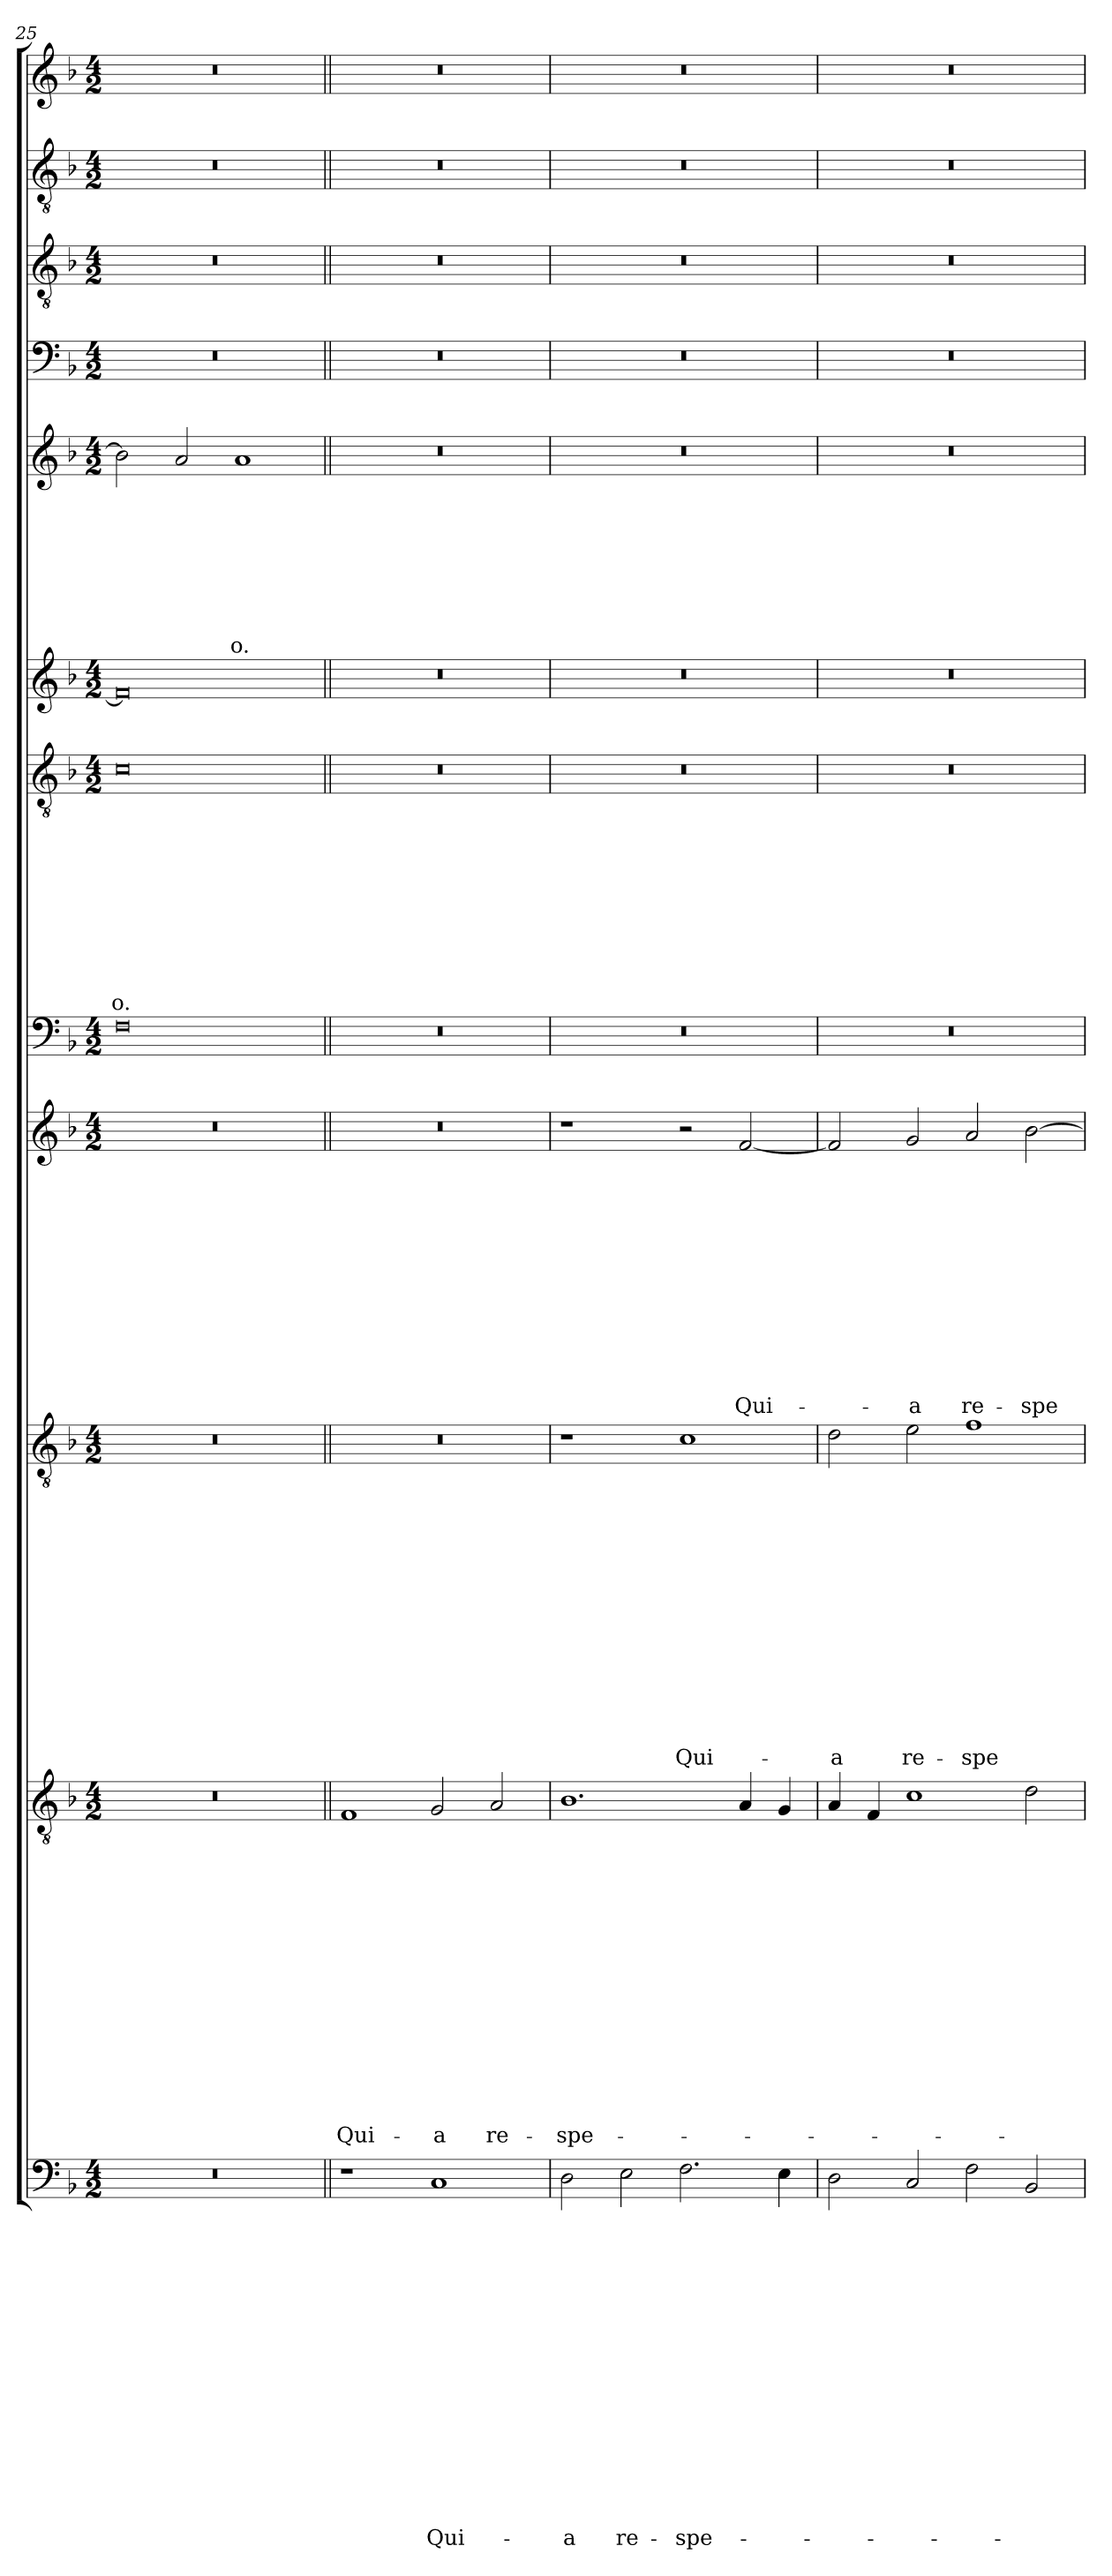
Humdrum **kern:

**kern	**text	**text	**text	**text	**text	**text	**text	**text	**text	**text	**text	**text	**text	**text	**text	**text	**kern	**text	**text	**text	**text	**text	**text	**text	**text	**text	**text	**text	**text	**text	**text	**text	**kern	**text	**text	**text	**text	**text	**text	**text	**text	**text	**text	**text	**text	**text	**text	**kern	**text	**text	**text	**text	**text	**text	**text	**text	**text	**text	**text	**text	**kern	**kern	**text	**text	**text	**text	**text	**text	**text	**text	**text	**text	**kern	**kern	**text	**text	**text	**text	**text	**text	**text	**text	**kern	**kern	**kern	**kern
*part12	*part12	*part12	*part12	*part12	*part12	*part12	*part12	*part12	*part12	*part12	*part12	*part12	*part12	*part12	*part12	*part12	*part11	*part11	*part11	*part11	*part11	*part11	*part11	*part11	*part11	*part11	*part11	*part11	*part11	*part11	*part11	*part11	*part10	*part10	*part10	*part10	*part10	*part10	*part10	*part10	*part10	*part10	*part10	*part10	*part10	*part10	*part10	*part9	*part9	*part9	*part9	*part9	*part9	*part9	*part9	*part9	*part9	*part9	*part9	*part9	*part8	*part7	*part7	*part7	*part7	*part7	*part7	*part7	*part7	*part7	*part7	*part7	*part6	*part5	*part5	*part5	*part5	*part5	*part5	*part5	*part5	*part5	*part4	*part3	*part2	*part1
*staff12	*staff12	*staff12	*staff12	*staff12	*staff12	*staff12	*staff12	*staff12	*staff12	*staff12	*staff12	*staff12	*staff12	*staff12	*staff12	*staff12	*staff11	*staff11	*staff11	*staff11	*staff11	*staff11	*staff11	*staff11	*staff11	*staff11	*staff11	*staff11	*staff11	*staff11	*staff11	*staff11	*staff10	*staff10	*staff10	*staff10	*staff10	*staff10	*staff10	*staff10	*staff10	*staff10	*staff10	*staff10	*staff10	*staff10	*staff10	*staff9	*staff9	*staff9	*staff9	*staff9	*staff9	*staff9	*staff9	*staff9	*staff9	*staff9	*staff9	*staff9	*staff8	*staff7	*staff7	*staff7	*staff7	*staff7	*staff7	*staff7	*staff7	*staff7	*staff7	*staff7	*staff6	*staff5	*staff5	*staff5	*staff5	*staff5	*staff5	*staff5	*staff5	*staff5	*staff4	*staff3	*staff2	*staff1
*clefF4	*	*	*	*	*	*	*	*	*	*	*	*	*	*	*	*	*clefGv2	*	*	*	*	*	*	*	*	*	*	*	*	*	*	*	*clefGv2	*	*	*	*	*	*	*	*	*	*	*	*	*	*	*clefG2	*	*	*	*	*	*	*	*	*	*	*	*	*clefF4	*clefGv2	*	*	*	*	*	*	*	*	*	*	*clefG2	*clefG2	*	*	*	*	*	*	*	*	*clefF4	*clefGv2	*clefGv2	*clefG2
*k[b-]	*	*	*	*	*	*	*	*	*	*	*	*	*	*	*	*	*k[b-]	*	*	*	*	*	*	*	*	*	*	*	*	*	*	*	*k[b-]	*	*	*	*	*	*	*	*	*	*	*	*	*	*	*k[b-]	*	*	*	*	*	*	*	*	*	*	*	*	*k[b-]	*k[b-]	*	*	*	*	*	*	*	*	*	*	*k[b-]	*k[b-]	*	*	*	*	*	*	*	*	*k[b-]	*k[b-]	*k[b-]	*k[b-]
*F:	*	*	*	*	*	*	*	*	*	*	*	*	*	*	*	*	*F:	*	*	*	*	*	*	*	*	*	*	*	*	*	*	*	*F:	*	*	*	*	*	*	*	*	*	*	*	*	*	*	*F:	*	*	*	*	*	*	*	*	*	*	*	*	*F:	*F:	*	*	*	*	*	*	*	*	*	*	*F:	*F:	*	*	*	*	*	*	*	*	*F:	*F:	*F:	*F:
*M4/2	*	*	*	*	*	*	*	*	*	*	*	*	*	*	*	*	*M4/2	*	*	*	*	*	*	*	*	*	*	*	*	*	*	*	*M4/2	*	*	*	*	*	*	*	*	*	*	*	*	*	*	*M4/2	*	*	*	*	*	*	*	*	*	*	*	*	*M4/2	*M4/2	*	*	*	*	*	*	*	*	*	*	*M4/2	*M4/2	*	*	*	*	*	*	*	*	*M4/2	*M4/2	*M4/2	*M4/2
=25	=25	=25	=25	=25	=25	=25	=25	=25	=25	=25	=25	=25	=25	=25	=25	=25	=25	=25	=25	=25	=25	=25	=25	=25	=25	=25	=25	=25	=25	=25	=25	=25	=25	=25	=25	=25	=25	=25	=25	=25	=25	=25	=25	=25	=25	=25	=25	=25	=25	=25	=25	=25	=25	=25	=25	=25	=25	=25	=25	=25	=25	=25	=25	=25	=25	=25	=25	=25	=25	=25	=25	=25	=25	=25	=25	=25	=25	=25	=25	=25	=25	=25	=25	=25	=25	=25
!	!	!	!	!	!	!	!	!	!	!	!	!	!	!	!	!	!	!	!	!	!	!	!	!	!	!	!	!	!	!	!	!	!	!	!	!	!	!	!	!	!	!	!	!	!	!	!	!	!	!	!	!	!	!	!	!	!	!	!	!	!	!	!	!	!	!	!	!	!	!	!	!LO:LY:b	!	!	!	!	!	!	!	!	!	!	!	!	!	!
0r	.	.	.	.	.	.	.	.	.	.	.	.	.	.	.	.	0r	.	.	.	.	.	.	.	.	.	.	.	.	.	.	.	0r	.	.	.	.	.	.	.	.	.	.	.	.	.	.	0r	.	.	.	.	.	.	.	.	.	.	.	.	0F	0c	.	.	.	.	.	.	.	.	.	-o.	0f]	2b-\]	.	.	.	.	.	.	.	.	0r	0r	0r	0r
.	.	.	.	.	.	.	.	.	.	.	.	.	.	.	.	.	.	.	.	.	.	.	.	.	.	.	.	.	.	.	.	.	.	.	.	.	.	.	.	.	.	.	.	.	.	.	.	.	.	.	.	.	.	.	.	.	.	.	.	.	.	.	.	.	.	.	.	.	.	.	.	.	.	2a/	.	.	.	.	.	.	.	.	.	.	.	.
!	!	!	!	!	!	!	!	!	!	!	!	!	!	!	!	!	!	!	!	!	!	!	!	!	!	!	!	!	!	!	!	!	!	!	!	!	!	!	!	!	!	!	!	!	!	!	!	!	!	!	!	!	!	!	!	!	!	!	!	!	!	!	!	!	!	!	!	!	!	!	!	!	!	!	!	!	!	!	!	!	!	!LO:LY:b	!	!	!	!
.	.	.	.	.	.	.	.	.	.	.	.	.	.	.	.	.	.	.	.	.	.	.	.	.	.	.	.	.	.	.	.	.	.	.	.	.	.	.	.	.	.	.	.	.	.	.	.	.	.	.	.	.	.	.	.	.	.	.	.	.	.	.	.	.	.	.	.	.	.	.	.	.	.	1a	.	.	.	.	.	.	.	-o.	.	.	.	.
!!LO:PB:g=z
=26||	=26||	=26||	=26||	=26||	=26||	=26||	=26||	=26||	=26||	=26||	=26||	=26||	=26||	=26||	=26||	=26||	=26||	=26||	=26||	=26||	=26||	=26||	=26||	=26||	=26||	=26||	=26||	=26||	=26||	=26||	=26||	=26||	=26||	=26||	=26||	=26||	=26||	=26||	=26||	=26||	=26||	=26||	=26||	=26||	=26||	=26||	=26||	=26||	=26||	=26||	=26||	=26||	=26||	=26||	=26||	=26||	=26||	=26||	=26||	=26||	=26||	=26||	=26||	=26||	=26||	=26||	=26||	=26||	=26||	=26||	=26||	=26||	=26||	=26||	=26||	=26||	=26||	=26||	=26||	=26||	=26||	=26||	=26||	=26||	=26||	=26||
!	!	!	!	!	!	!	!	!	!	!	!	!	!	!	!	!	!	!	!	!	!	!	!	!	!	!	!	!	!	!	!	!LO:LY:b	!	!	!	!	!	!	!	!	!	!	!	!	!	!	!	!	!	!	!	!	!	!	!	!	!	!	!	!	!	!	!	!	!	!	!	!	!	!	!	!	!	!	!	!	!	!	!	!	!	!	!	!	!	!
1r	.	.	.	.	.	.	.	.	.	.	.	.	.	.	.	.	1F	.	.	.	.	.	.	.	.	.	.	.	.	.	.	Qui-	0r	.	.	.	.	.	.	.	.	.	.	.	.	.	.	0r	.	.	.	.	.	.	.	.	.	.	.	.	0r	0r	.	.	.	.	.	.	.	.	.	.	0r	0r	.	.	.	.	.	.	.	.	0r	0r	0r	0r
!	!	!	!	!	!	!	!	!	!	!	!	!	!	!	!	!LO:LY:b	!	!	!	!	!	!	!	!	!	!	!	!	!	!	!	!LO:LY:b	!	!	!	!	!	!	!	!	!	!	!	!	!	!	!	!	!	!	!	!	!	!	!	!	!	!	!	!	!	!	!	!	!	!	!	!	!	!	!	!	!	!	!	!	!	!	!	!	!	!	!	!	!	!
1C	.	.	.	.	.	.	.	.	.	.	.	.	.	.	.	Qui-	2G/	.	.	.	.	.	.	.	.	.	.	.	.	.	.	-a	.	.	.	.	.	.	.	.	.	.	.	.	.	.	.	.	.	.	.	.	.	.	.	.	.	.	.	.	.	.	.	.	.	.	.	.	.	.	.	.	.	.	.	.	.	.	.	.	.	.	.	.	.	.
!	!	!	!	!	!	!	!	!	!	!	!	!	!	!	!	!	!	!	!	!	!	!	!	!	!	!	!	!	!	!	!	!LO:LY:b	!	!	!	!	!	!	!	!	!	!	!	!	!	!	!	!	!	!	!	!	!	!	!	!	!	!	!	!	!	!	!	!	!	!	!	!	!	!	!	!	!	!	!	!	!	!	!	!	!	!	!	!	!	!
.	.	.	.	.	.	.	.	.	.	.	.	.	.	.	.	.	2A/	.	.	.	.	.	.	.	.	.	.	.	.	.	.	re-	.	.	.	.	.	.	.	.	.	.	.	.	.	.	.	.	.	.	.	.	.	.	.	.	.	.	.	.	.	.	.	.	.	.	.	.	.	.	.	.	.	.	.	.	.	.	.	.	.	.	.	.	.	.
=27	=27	=27	=27	=27	=27	=27	=27	=27	=27	=27	=27	=27	=27	=27	=27	=27	=27	=27	=27	=27	=27	=27	=27	=27	=27	=27	=27	=27	=27	=27	=27	=27	=27	=27	=27	=27	=27	=27	=27	=27	=27	=27	=27	=27	=27	=27	=27	=27	=27	=27	=27	=27	=27	=27	=27	=27	=27	=27	=27	=27	=27	=27	=27	=27	=27	=27	=27	=27	=27	=27	=27	=27	=27	=27	=27	=27	=27	=27	=27	=27	=27	=27	=27	=27	=27	=27
!	!	!	!	!	!	!	!	!	!	!	!	!	!	!	!	!LO:LY:b	!	!	!	!	!	!	!	!	!	!	!	!	!	!	!	!LO:LY:b	!	!	!	!	!	!	!	!	!	!	!	!	!	!	!	!	!	!	!	!	!	!	!	!	!	!	!	!	!	!	!	!	!	!	!	!	!	!	!	!	!	!	!	!	!	!	!	!	!	!	!	!	!	!
2D\	.	.	.	.	.	.	.	.	.	.	.	.	.	.	.	-a	1.B-	.	.	.	.	.	.	.	.	.	.	.	.	.	.	-spe-	1r	.	.	.	.	.	.	.	.	.	.	.	.	.	.	1r	.	.	.	.	.	.	.	.	.	.	.	.	0r	0r	.	.	.	.	.	.	.	.	.	.	0r	0r	.	.	.	.	.	.	.	.	0r	0r	0r	0r
!	!	!	!	!	!	!	!	!	!	!	!	!	!	!	!	!LO:LY:b	!	!	!	!	!	!	!	!	!	!	!	!	!	!	!	!	!	!	!	!	!	!	!	!	!	!	!	!	!	!	!	!	!	!	!	!	!	!	!	!	!	!	!	!	!	!	!	!	!	!	!	!	!	!	!	!	!	!	!	!	!	!	!	!	!	!	!	!	!	!
2E\	.	.	.	.	.	.	.	.	.	.	.	.	.	.	.	re-	.	.	.	.	.	.	.	.	.	.	.	.	.	.	.	.	.	.	.	.	.	.	.	.	.	.	.	.	.	.	.	.	.	.	.	.	.	.	.	.	.	.	.	.	.	.	.	.	.	.	.	.	.	.	.	.	.	.	.	.	.	.	.	.	.	.	.	.	.	.
!	!	!	!	!	!	!	!	!	!	!	!	!	!	!	!	!LO:LY:b	!	!	!	!	!	!	!	!	!	!	!	!	!	!	!	!	!	!	!	!	!	!	!	!	!	!	!	!	!	!	!LO:LY:b	!	!	!	!	!	!	!	!	!	!	!	!	!	!	!	!	!	!	!	!	!	!	!	!	!	!	!	!	!	!	!	!	!	!	!	!	!	!	!
2.F\	.	.	.	.	.	.	.	.	.	.	.	.	.	.	.	-spe-	.	.	.	.	.	.	.	.	.	.	.	.	.	.	.	.	1c	.	.	.	.	.	.	.	.	.	.	.	.	.	Qui-	2r	.	.	.	.	.	.	.	.	.	.	.	.	.	.	.	.	.	.	.	.	.	.	.	.	.	.	.	.	.	.	.	.	.	.	.	.	.	.
!	!	!	!	!	!	!	!	!	!	!	!	!	!	!	!	!	!	!	!	!	!	!	!	!	!	!	!	!	!	!	!	!	!	!	!	!	!	!	!	!	!	!	!	!	!	!	!	!	!	!	!	!	!	!	!	!	!	!	!	!LO:LY:b	!	!	!	!	!	!	!	!	!	!	!	!	!	!	!	!	!	!	!	!	!	!	!	!	!	!
.	.	.	.	.	.	.	.	.	.	.	.	.	.	.	.	.	4A/	.	.	.	.	.	.	.	.	.	.	.	.	.	.	.	.	.	.	.	.	.	.	.	.	.	.	.	.	.	.	[2f/	.	.	.	.	.	.	.	.	.	.	.	Qui-	.	.	.	.	.	.	.	.	.	.	.	.	.	.	.	.	.	.	.	.	.	.	.	.	.	.
4E\	.	.	.	.	.	.	.	.	.	.	.	.	.	.	.	.	4G/	.	.	.	.	.	.	.	.	.	.	.	.	.	.	.	.	.	.	.	.	.	.	.	.	.	.	.	.	.	.	.	.	.	.	.	.	.	.	.	.	.	.	.	.	.	.	.	.	.	.	.	.	.	.	.	.	.	.	.	.	.	.	.	.	.	.	.	.	.
=28	=28	=28	=28	=28	=28	=28	=28	=28	=28	=28	=28	=28	=28	=28	=28	=28	=28	=28	=28	=28	=28	=28	=28	=28	=28	=28	=28	=28	=28	=28	=28	=28	=28	=28	=28	=28	=28	=28	=28	=28	=28	=28	=28	=28	=28	=28	=28	=28	=28	=28	=28	=28	=28	=28	=28	=28	=28	=28	=28	=28	=28	=28	=28	=28	=28	=28	=28	=28	=28	=28	=28	=28	=28	=28	=28	=28	=28	=28	=28	=28	=28	=28	=28	=28	=28	=28
!	!	!	!	!	!	!	!	!	!	!	!	!	!	!	!	!	!	!	!	!	!	!	!	!	!	!	!	!	!	!	!	!	!	!	!	!	!	!	!	!	!	!	!	!	!	!	!LO:LY:b	!	!	!	!	!	!	!	!	!	!	!	!	!	!	!	!	!	!	!	!	!	!	!	!	!	!	!	!	!	!	!	!	!	!	!	!	!	!	!
2D\	.	.	.	.	.	.	.	.	.	.	.	.	.	.	.	.	4A/	.	.	.	.	.	.	.	.	.	.	.	.	.	.	.	2d\	.	.	.	.	.	.	.	.	.	.	.	.	.	-a	2f/]	.	.	.	.	.	.	.	.	.	.	.	.	0r	0r	.	.	.	.	.	.	.	.	.	.	0r	0r	.	.	.	.	.	.	.	.	0r	0r	0r	0r
.	.	.	.	.	.	.	.	.	.	.	.	.	.	.	.	.	4F/	.	.	.	.	.	.	.	.	.	.	.	.	.	.	.	.	.	.	.	.	.	.	.	.	.	.	.	.	.	.	.	.	.	.	.	.	.	.	.	.	.	.	.	.	.	.	.	.	.	.	.	.	.	.	.	.	.	.	.	.	.	.	.	.	.	.	.	.	.
!	!	!	!	!	!	!	!	!	!	!	!	!	!	!	!	!	!	!	!	!	!	!	!	!	!	!	!	!	!	!	!	!	!	!	!	!	!	!	!	!	!	!	!	!	!	!	!LO:LY:b	!	!	!	!	!	!	!	!	!	!	!	!	!LO:LY:b	!	!	!	!	!	!	!	!	!	!	!	!	!	!	!	!	!	!	!	!	!	!	!	!	!	!
2C/	.	.	.	.	.	.	.	.	.	.	.	.	.	.	.	.	1c	.	.	.	.	.	.	.	.	.	.	.	.	.	.	.	2e\	.	.	.	.	.	.	.	.	.	.	.	.	.	re-	2g/	.	.	.	.	.	.	.	.	.	.	.	-a	.	.	.	.	.	.	.	.	.	.	.	.	.	.	.	.	.	.	.	.	.	.	.	.	.	.
!	!	!	!	!	!	!	!	!	!	!	!	!	!	!	!	!	!	!	!	!	!	!	!	!	!	!	!	!	!	!	!	!	!	!	!	!	!	!	!	!	!	!	!	!	!	!	!LO:LY:b	!	!	!	!	!	!	!	!	!	!	!	!	!LO:LY:b	!	!	!	!	!	!	!	!	!	!	!	!	!	!	!	!	!	!	!	!	!	!	!	!	!	!
2F\	.	.	.	.	.	.	.	.	.	.	.	.	.	.	.	.	.	.	.	.	.	.	.	.	.	.	.	.	.	.	.	.	1f	.	.	.	.	.	.	.	.	.	.	.	.	.	-spe-	2a/	.	.	.	.	.	.	.	.	.	.	.	re-	.	.	.	.	.	.	.	.	.	.	.	.	.	.	.	.	.	.	.	.	.	.	.	.	.	.
!	!	!	!	!	!	!	!	!	!	!	!	!	!	!	!	!	!	!	!	!	!	!	!	!	!	!	!	!	!	!	!	!	!	!	!	!	!	!	!	!	!	!	!	!	!	!	!	!	!	!	!	!	!	!	!	!	!	!	!	!LO:LY:b	!	!	!	!	!	!	!	!	!	!	!	!	!	!	!	!	!	!	!	!	!	!	!	!	!	!
2BB-/	.	.	.	.	.	.	.	.	.	.	.	.	.	.	.	.	2d\	.	.	.	.	.	.	.	.	.	.	.	.	.	.	.	.	.	.	.	.	.	.	.	.	.	.	.	.	.	.	[2b-\	.	.	.	.	.	.	.	.	.	.	.	-spe-	.	.	.	.	.	.	.	.	.	.	.	.	.	.	.	.	.	.	.	.	.	.	.	.	.	.
=	=	=	=	=	=	=	=	=	=	=	=	=	=	=	=	=	=	=	=	=	=	=	=	=	=	=	=	=	=	=	=	=	=	=	=	=	=	=	=	=	=	=	=	=	=	=	=	=	=	=	=	=	=	=	=	=	=	=	=	=	=	=	=	=	=	=	=	=	=	=	=	=	=	=	=	=	=	=	=	=	=	=	=	=	=	=
*-	*-	*-	*-	*-	*-	*-	*-	*-	*-	*-	*-	*-	*-	*-	*-	*-	*-	*-	*-	*-	*-	*-	*-	*-	*-	*-	*-	*-	*-	*-	*-	*-	*-	*-	*-	*-	*-	*-	*-	*-	*-	*-	*-	*-	*-	*-	*-	*-	*-	*-	*-	*-	*-	*-	*-	*-	*-	*-	*-	*-	*-	*-	*-	*-	*-	*-	*-	*-	*-	*-	*-	*-	*-	*-	*-	*-	*-	*-	*-	*-	*-	*-	*-	*-	*-	*-
